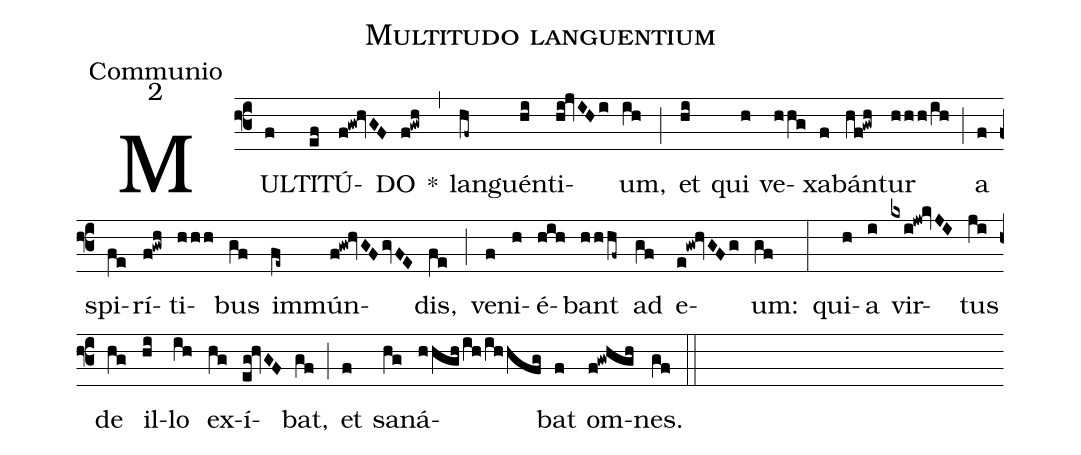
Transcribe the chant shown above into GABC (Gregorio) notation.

name:Multitudo languentium;
office-part:Communio;
mode:2;
%%
(f3) MUL(f)TI(ef)TÚ(f!gw!hvGF)DO(f!gwh) *(,) lan(hf~)guén(hi)ti(hi!jvIHi)um,(ih) (;) et(hi) qui(h) ve(hhg)xa(f)bán(hf!gwh)tur(hhh/ih) (;) a(f) spi(fe)rí(f!gwh)ti(hhh)bus(gf) im(fe~)mún(f!gw!hvGF/gvFE)dis,(fe) (;) ve(f)ni(h)é(hih)bant(hhhf~) ad(gf) e(e!gw!hvGFg)um:(gf) (:) qui(h)a(i) vir(kxi!jw!kvJI)tus(ji) de(hg) il(hi)lo(ih) ex(hg)í(eg!hvGF)bat,(gf) (;) et(f) sa(hg)ná(hhgh/ih/ihhfg)bat(f) om(f!gwhgh)nes.(gf) (::)
